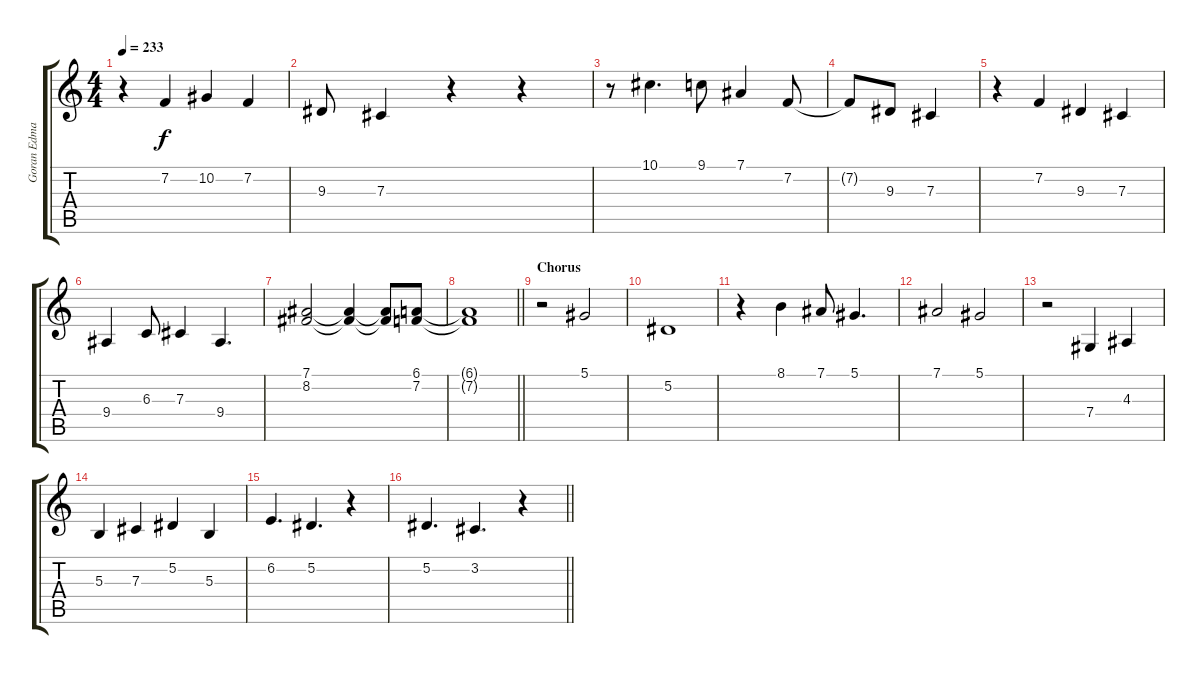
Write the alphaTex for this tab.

\track ("Goran Edman" "Goran Edma") {instrument lead2sawtooth}
\staff {score tabs}
\tuning (Eb4 Bb3 Gb3 Db3 Ab2 Eb2) {hide}
\ts (4 4)
\tempo 233
\clef g2
\ks c
r.4{dy f} 7.2.4 10.2.4 7.2.4 |
9.3.8 7.3.4 r.4 r.4 |
r.8 10.1.4{d} 9.1.8 7.1.4 7.2.8 |
7.2{t}.8 9.3.8 7.3.4 |
r.4 7.2.4 9.3.4 7.3.4 |
9.4.4 6.3.8 7.3.4 9.4.4{d} |
(7.1 8.2).2 (7.1{t} 8.2{t}).4 (7.1{t} 8.2{t}).8 (6.1 7.2).8 |
\barLineRight lightlight
(6.1{t} 7.2{t}).1 |
\section ("" "Chorus")
r.2 5.1.2 |
5.2.1 |
r.4 8.1.4 7.1.8 5.1.4{d} |
7.1.2 5.1.2 |
r.2 7.4.4 4.3.4 |
5.3.4 7.3.4 5.2.4 5.3.4 |
6.2.4{d} 5.2.4{d} r.4 |
\barLineRight lightlight
5.2.4{d} 3.2.4{d} r.4
